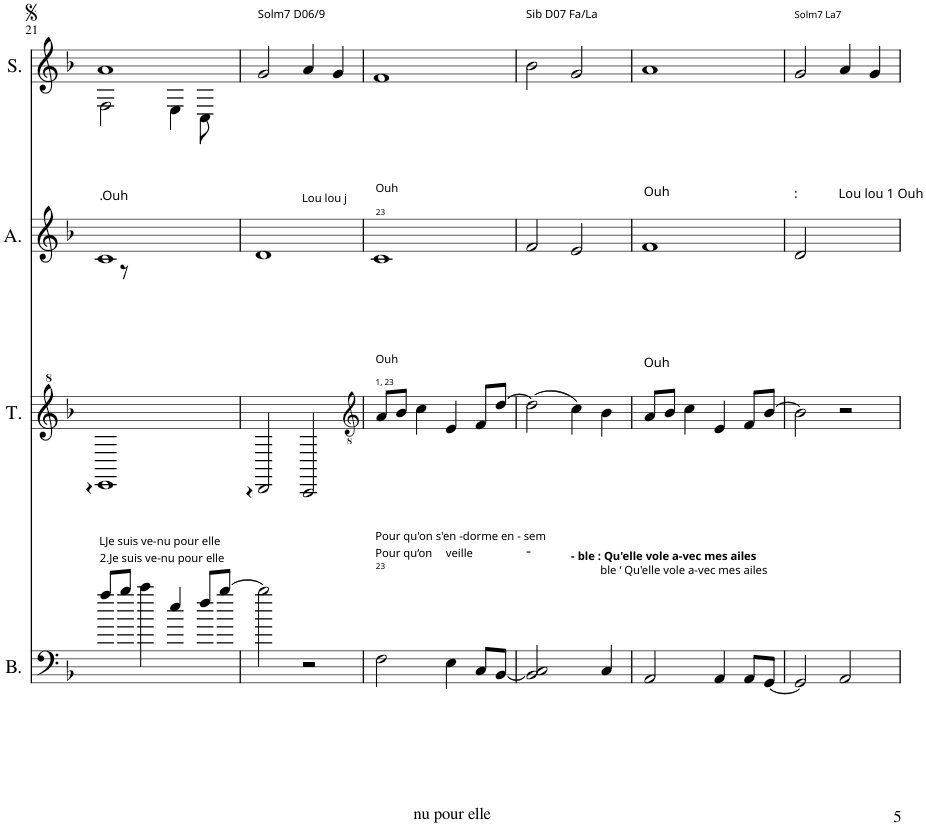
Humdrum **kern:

**kern	**kern	**kern	**kern
*part4	*part3	*part2	*part1
*staff4	*staff3	*staff2	*staff1
*I"Bass	*I"Ténor	*I"Alto	*I"Soprano
*I'B.	*I'T.	*I'A.	*I'S.
!!LO:PB:g=z
*clefF4	*clefG^2	*clefG2	*clefG2
*k[b-]	*k[b-]	*k[b-]	*k[b-]
*M2/2	*M2/2	*M2/2	*M2/2
=21	=21	=21	=21
*	*	*^	*^
!	!	!	!	!LO:TX:b:t=.Ouh	!
!	!LO:TX:b:t=LJe suis ve-nu pour elle	!	!	!	!
!	!LO:TX:b:t=2.Je suis ve-nu pour elle	!	!	!	!
8aa/L	1E	1c	8ryy	1a	2F\
8bb-/J	.	.	8r	.	.
4ccc\	.	.	2.ryy	.	.
4ee/	.	.	.	.	4E\
8ff/L	.	.	.	.	8C\
[8bb-/J	.	.	.	.	8ryy
*	*	*v	*v	*	*
=22	=22	=22	=22	=22
!	!	!	!LO:TX:a:t=Solm7 D06/9	!
*	*	*	*v	*v
2bb-\]	2D/	1d	2g/
!	!	!	!LO:TX:b:t=Lou lou j
2r	2C/	.	4a/
.	.	.	4g/
=23	=23	=23	=23
*	*clefGv2	*	*
!	!	!	!LO:TX:b:t=Ouh
!	!	!	!LO:TX:b:t=23
!	!	!LO:TX:b:t=Ouh	!
!	!	!LO:TX:b:t=1, 23	!
!	!LO:TX:b:t=Pour qu'on s'en -dorme en - sem	!	!
!	!LO:TX:b:t=Pour qu‘on	!	!
!	!LO:TX:b:t=23	!	!
2F\	8A/L	1c	1f
.	8B-/J	.	.
.	4c\	.	.
!	!LO:TX:b:t=veille	!	!
4E\	4E/	.	.
8C/L	8F/L	.	.
[8BB-/J	[8d/J	.	.
=24	=24	=24	=24
!	!	!	!LO:TX:a:t=Sib D07 Fa/La
!	!LO:TX:b:t=-	!	!
2BB-/] 2C/	(2d\]	2f/	2b-\
!	!LO:TX:b:B:t=- ble &colon; Qu'elle vole a-vec mes ailes	!	!
4ryy	4c\)	2e/	2g/
!	!LO:TX:b:t=ble ‘ Qu'elle vole a-vec mes ailes	!	!
4C/	4B-\	.	.
=25	=25	=25	=25
!	!	!	!LO:TX:b:t=Ouh
!	!	!LO:TX:b:t=Ouh	!
2AA/	8A/L	1f	1a
.	8B-/J	.	.
.	4c\	.	.
4AA/	4E/	.	.
8AA/L	8F/L	.	.
[8GG/J	[8B-/J	.	.
=26	=26	=26	=26
!	!	!	!LO:TX:a:t=Solm7 La7
!	!	!	!LO:TX:b:t=&colon;
2GG/]	2B-\]	2d/	2g/
!	!	!	!LO:TX:b:t=Lou lou 1 Ouh
2AA/	2r	2ryy	4a/
.	.	.	4g/
=	=	=	=
*-	*-	*-	*-
